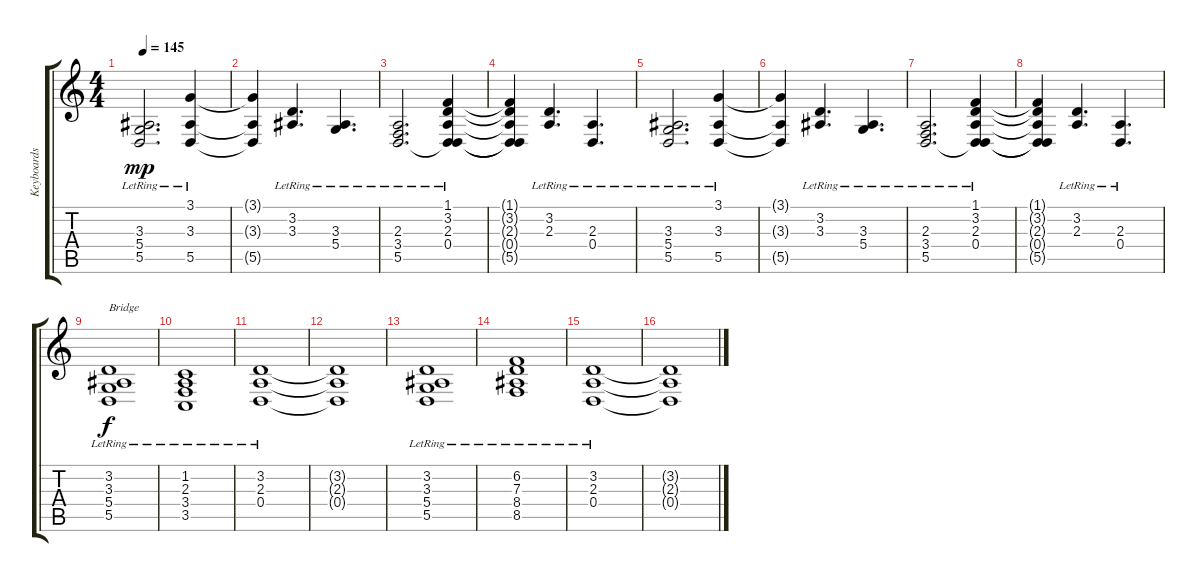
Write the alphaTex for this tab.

\track ("Keyboards 1" "Keyboards ") {instrument electricpiano1}
\staff {score tabs}
\tuning (E4 B3 G3 D3 A2 D2) {hide}
\ts (4 4)
\tempo 145
\clef g2
\ks c
(3.3{lr} 5.4{lr} 5.5{lr}).2{d dy mp} (3.1{lr} 3.3{lr} 5.5{lr}).4 |
(3.1{t} 3.3{t} 5.5{t}).4 (3.2{lr} 3.3{lr}).4{d} (3.3{lr} 5.4{lr}).4{d} |
(2.3 3.4 5.5{lr}).2{d} (1.1{lr} 3.2{lr} 2.3{lr} 0.4{lr} 5.5{t}).4 |
(1.1{t} 3.2{t} 2.3{t} 0.4{t} 5.5{t}).4 (3.2{lr} 2.3{lr}).4{d} (2.3{lr} 0.4{lr}).4{d} |
(3.3{lr} 5.4{lr} 5.5{lr}).2{d} (3.1{lr} 3.3{lr} 5.5{lr}).4 |
(3.1{t} 3.3{t} 5.5{t}).4 (3.2{lr} 3.3{lr}).4{d} (3.3{lr} 5.4{lr}).4{d} |
(2.3 3.4 5.5{lr}).2{d} (1.1{lr} 3.2{lr} 2.3{lr} 0.4{lr} 5.5{t}).4 |
(1.1{t} 3.2{t} 2.3{t} 0.4{t} 5.5{t}).4 (3.2{lr} 2.3{lr}).4{d} (2.3{lr} 0.4{lr}).4{d} |
(3.2{lr} 3.3{lr} 5.4{lr} 5.5{lr}).1{txt "Bridge" dy f} |
(1.2{lr} 2.3{lr} 3.4{lr} 3.5{lr}).1 |
(3.2{lr} 2.3{lr} 0.4{lr}).1 |
(3.2{t} 2.3{t} 0.4{t}).1 |
(3.2{lr} 3.3{lr} 5.4{lr} 5.5{lr}).1 |
(6.2{lr} 7.3{lr} 8.4{lr} 8.5{lr}).1 |
(3.2{lr} 2.3{lr} 0.4{lr}).1 |
(3.2{t} 2.3{t} 0.4{t}).1
